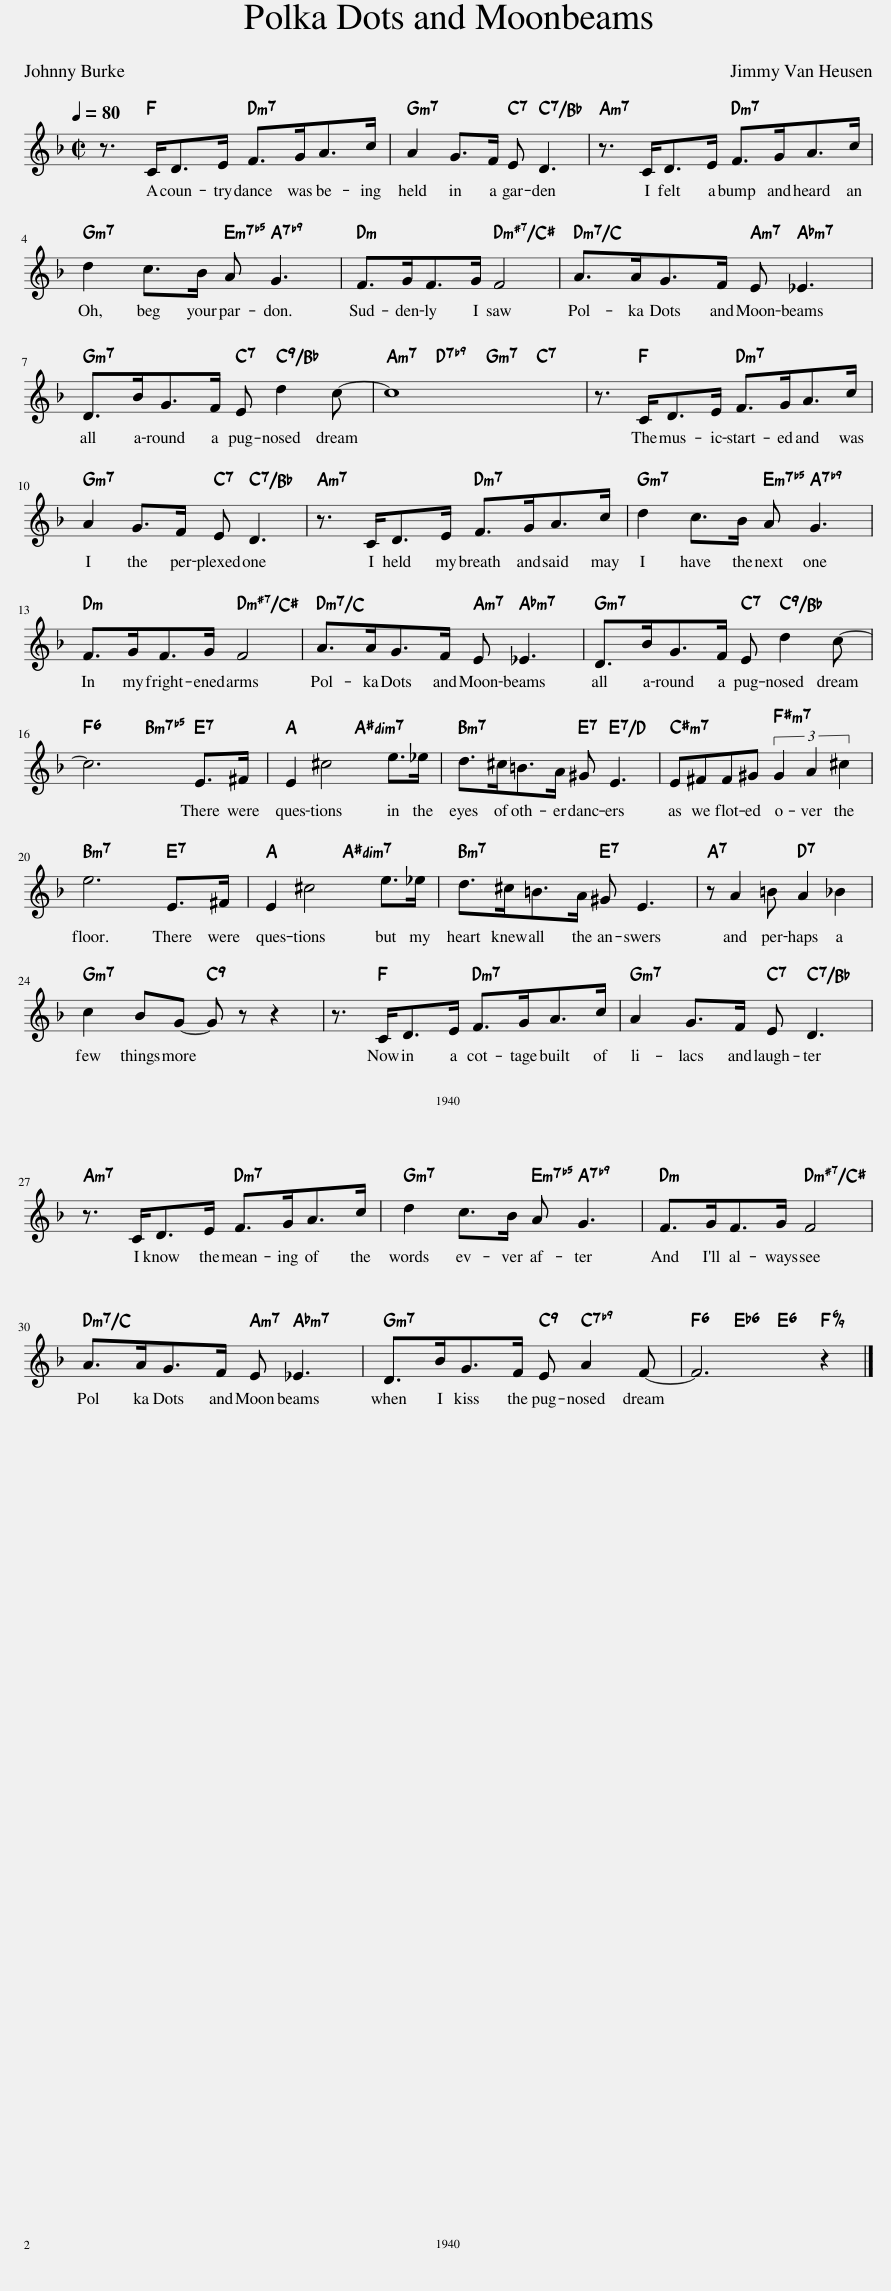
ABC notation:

X:1
L:1/8
Q:1/4=80
M:2/2
I:linebreak $
K:F
V:1 treble
V:1
 z3/2 C<DE/ F>GA>c | A2 G>F E D3 | z3/2 C<DE/ F>GA>c |$ d2 c>B A G3 | F>GF>G F4 | %5
 A>AG>F E _E3 |$ D>BG>F E d2 c- | c8 | z3/2 C<DE/ F>GA>c |$ A2 G>F E D3 | %10
 z3/2 C<DE/ F>GA>c | d2 c>B A G3 |$ F>GF>G F4 | A>AG>F E _E3 | D>BG>F E d2 c- |$ %15
 c6 E>^F | E2 ^c4 e>_e | d>^c=B>A ^G E3 | E^FF^G (3G2 A2 ^c2 |$ e6 E>^F | %20
 E2 ^c4 e>_e | d>^c=B>A ^G E3 | z A2 =B A2 _B2 |$ c2 BG- G z z2 | z3/2 C<DE/ F>GA>c | %25
 A2 G>F E D3 |$ z3/2 C<DE/ F>GA>c | d2 c>B A G3 | F>GF>G F4 |$ A>AG>F E _E3 | %30
 D>BG>F E A2 F- | F6 z2 |] %32
